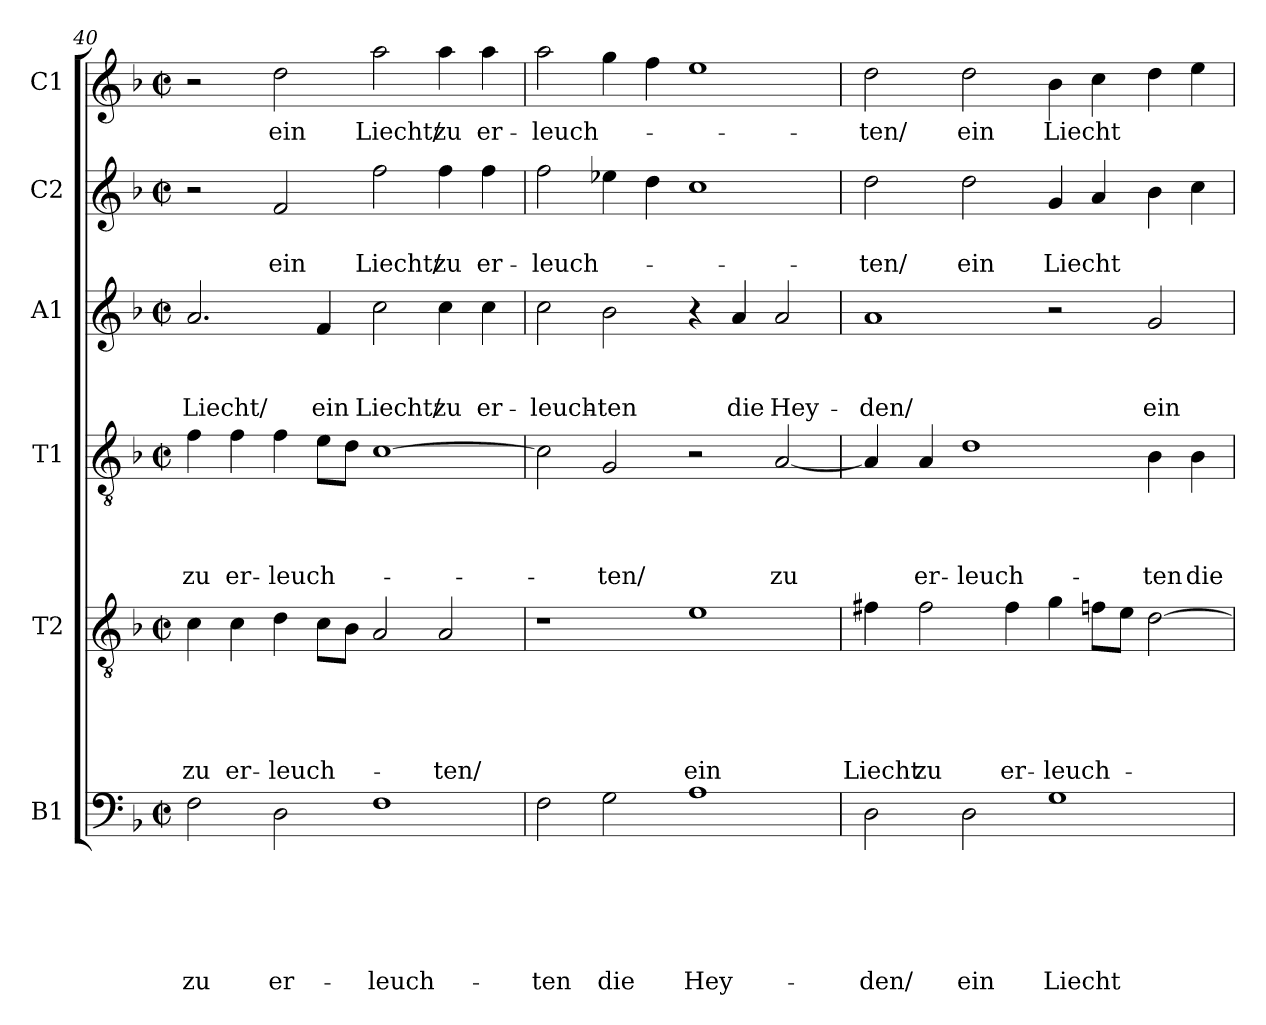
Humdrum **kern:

**kern	**text	**text	**text	**text	**text	**text	**kern	**text	**text	**text	**text	**text	**kern	**text	**text	**text	**text	**kern	**text	**text	**text	**kern	**text	**text	**kern	**text
*part6	*part6	*part6	*part6	*part6	*part6	*part6	*part5	*part5	*part5	*part5	*part5	*part5	*part4	*part4	*part4	*part4	*part4	*part3	*part3	*part3	*part3	*part2	*part2	*part2	*part1	*part1
*staff6	*staff6	*staff6	*staff6	*staff6	*staff6	*staff6	*staff5	*staff5	*staff5	*staff5	*staff5	*staff5	*staff4	*staff4	*staff4	*staff4	*staff4	*staff3	*staff3	*staff3	*staff3	*staff2	*staff2	*staff2	*staff1	*staff1
*I"B1	*	*	*	*	*	*	*I"T2	*	*	*	*	*	*I"T1	*	*	*	*	*I"A1	*	*	*	*I"C2	*	*	*I"C1	*
*clefF4	*	*	*	*	*	*	*clefGv2	*	*	*	*	*	*clefGv2	*	*	*	*	*clefG2	*	*	*	*clefG2	*	*	*clefG2	*
*k[b-]	*	*	*	*	*	*	*k[b-]	*	*	*	*	*	*k[b-]	*	*	*	*	*k[b-]	*	*	*	*k[b-]	*	*	*k[b-]	*
*F:	*	*	*	*	*	*	*F:	*	*	*	*	*	*F:	*	*	*	*	*F:	*	*	*	*F:	*	*	*F:	*
*M2/2	*	*	*	*	*	*	*M2/2	*	*	*	*	*	*M2/2	*	*	*	*	*M2/2	*	*	*	*M2/2	*	*	*M2/2	*
*met(c|)	*	*	*	*	*	*	*met(c|)	*	*	*	*	*	*met(c|)	*	*	*	*	*met(c|)	*	*	*	*met(c|)	*	*	*met(c|)	*
=40	=40	=40	=40	=40	=40	=40	=40	=40	=40	=40	=40	=40	=40	=40	=40	=40	=40	=40	=40	=40	=40	=40	=40	=40	=40	=40
!	!	!	!	!	!	!LO:LY:b	!	!	!	!	!	!LO:LY:b	!	!	!	!	!LO:LY:b	!	!	!	!LO:LY:b	!	!	!	!	!
2F\	.	.	.	.	.	zu	4c\	.	.	.	.	zu	4f\	.	.	.	zu	2.a/	.	.	Liecht/	2r	.	.	2r	.
!	!	!	!	!	!	!	!	!	!	!	!	!LO:LY:b	!	!	!	!	!LO:LY:b	!	!	!	!	!	!	!	!	!
.	.	.	.	.	.	.	4c\	.	.	.	.	er-	4f\	.	.	.	er-	.	.	.	.	.	.	.	.	.
!	!	!	!	!	!	!LO:LY:b	!	!	!	!	!	!LO:LY:b	!	!	!	!	!LO:LY:b	!	!	!	!	!	!	!LO:LY:b	!	!LO:LY:b
2D\	.	.	.	.	.	er-	4d\	.	.	.	.	-leuch-	4f\	.	.	.	-leuch-	.	.	.	.	2f/	.	ein	2dd\	ein
!	!	!	!	!	!	!	!	!	!	!	!	!	!	!	!	!	!	!	!	!	!LO:LY:b	!	!	!	!	!
.	.	.	.	.	.	.	8c\L	.	.	.	.	.	8e\L	.	.	.	.	4f/	.	.	ein	.	.	.	.	.
.	.	.	.	.	.	.	8B-\J	.	.	.	.	.	8d\J	.	.	.	.	.	.	.	.	.	.	.	.	.
!	!	!	!	!	!	!LO:LY:b	!	!	!	!	!	!	!	!	!	!	!	!	!	!	!LO:LY:b	!	!	!LO:LY:b	!	!LO:LY:b
1F	.	.	.	.	.	-leuch-	2A/	.	.	.	.	.	[1c	.	.	.	.	2cc\	.	.	Liecht/	2ff\	.	Liecht/	2aa\	Liecht/
!	!	!	!	!	!	!	!	!	!	!	!	!LO:LY:b	!	!	!	!	!	!	!	!	!LO:LY:b	!	!	!LO:LY:b	!	!LO:LY:b
.	.	.	.	.	.	.	2A/	.	.	.	.	-ten/	.	.	.	.	.	4cc\	.	.	zu	4ff\	.	zu	4aa\	zu
!	!	!	!	!	!	!	!	!	!	!	!	!	!	!	!	!	!	!	!	!	!LO:LY:b	!	!	!LO:LY:b	!	!LO:LY:b
.	.	.	.	.	.	.	.	.	.	.	.	.	.	.	.	.	.	4cc\	.	.	er-	4ff\	.	er-	4aa\	er-
!!LO:LB:g=z
=41	=41	=41	=41	=41	=41	=41	=41	=41	=41	=41	=41	=41	=41	=41	=41	=41	=41	=41	=41	=41	=41	=41	=41	=41	=41	=41
!	!	!	!	!	!	!LO:LY:b	!	!	!	!	!	!	!	!	!	!	!	!	!	!	!LO:LY:b	!	!	!LO:LY:b	!	!LO:LY:b
2F\	.	.	.	.	.	-ten	1r	.	.	.	.	.	2c\]	.	.	.	.	2cc\	.	.	-leuch-	2ff\	.	-leuch-	2aa\	-leuch-
!	!	!	!	!	!	!LO:LY:b	!	!	!	!	!	!	!	!	!	!	!LO:LY:b	!	!	!	!LO:LY:b	!	!	!	!	!
2G\	.	.	.	.	.	die	.	.	.	.	.	.	2G/	.	.	.	-ten/	2b-\	.	.	-ten	4ee-X\	.	.	4gg\	.
.	.	.	.	.	.	.	.	.	.	.	.	.	.	.	.	.	.	.	.	.	.	4dd\	.	.	4ff\	.
!	!	!	!	!	!	!LO:LY:b	!	!	!	!	!	!LO:LY:b	!	!	!	!	!	!	!	!	!	!	!	!	!	!
1A	.	.	.	.	.	Hey-	1e	.	.	.	.	ein	2r	.	.	.	.	4r	.	.	.	1cc	.	.	1ee	.
!	!	!	!	!	!	!	!	!	!	!	!	!	!	!	!	!	!	!	!	!	!LO:LY:b	!	!	!	!	!
.	.	.	.	.	.	.	.	.	.	.	.	.	.	.	.	.	.	4a/	.	.	die	.	.	.	.	.
!	!	!	!	!	!	!	!	!	!	!	!	!	!	!	!	!	!LO:LY:b	!	!	!	!LO:LY:b	!	!	!	!	!
.	.	.	.	.	.	.	.	.	.	.	.	.	[2A/	.	.	.	zu	2a/	.	.	Hey-	.	.	.	.	.
=42	=42	=42	=42	=42	=42	=42	=42	=42	=42	=42	=42	=42	=42	=42	=42	=42	=42	=42	=42	=42	=42	=42	=42	=42	=42	=42
!	!	!	!	!	!	!LO:LY:b	!	!	!	!	!	!LO:LY:b	!	!	!	!	!	!	!	!	!LO:LY:b	!	!	!LO:LY:b	!	!LO:LY:b
2D\	.	.	.	.	.	-den/	4f#X\	.	.	.	.	Liecht	4A/]	.	.	.	.	1a	.	.	-den/	2dd\	.	-ten/	2dd\	-ten/
!	!	!	!	!	!	!	!	!	!	!	!	!LO:LY:b	!	!	!	!	!LO:LY:b	!	!	!	!	!	!	!	!	!
.	.	.	.	.	.	.	2f#\	.	.	.	.	zu	4A/	.	.	.	er-	.	.	.	.	.	.	.	.	.
!	!	!	!	!	!	!LO:LY:b	!	!	!	!	!	!	!	!	!	!	!LO:LY:b	!	!	!	!	!	!	!LO:LY:b	!	!LO:LY:b
2D\	.	.	.	.	.	ein	.	.	.	.	.	.	1d	.	.	.	-leuch-	.	.	.	.	2dd\	.	ein	2dd\	ein
!	!	!	!	!	!	!	!	!	!	!	!	!LO:LY:b	!	!	!	!	!	!	!	!	!	!	!	!	!	!
.	.	.	.	.	.	.	4f#\	.	.	.	.	er-	.	.	.	.	.	.	.	.	.	.	.	.	.	.
!	!	!	!	!	!	!LO:LY:b	!	!	!	!	!	!LO:LY:b	!	!	!	!	!	!	!	!	!	!	!	!LO:LY:b	!	!LO:LY:b
1G	.	.	.	.	.	Liecht	4g\	.	.	.	.	-leuch-	.	.	.	.	.	2r	.	.	.	4g/	.	Liecht	4b-\	Liecht
.	.	.	.	.	.	.	8fn\L	.	.	.	.	.	.	.	.	.	.	.	.	.	.	4a/	.	.	4cc\	.
.	.	.	.	.	.	.	8e\J	.	.	.	.	.	.	.	.	.	.	.	.	.	.	.	.	.	.	.
!	!	!	!	!	!	!	!	!	!	!	!	!	!	!	!	!	!LO:LY:b	!	!	!	!LO:LY:b	!	!	!	!	!
.	.	.	.	.	.	.	[2d\	.	.	.	.	.	4B-\	.	.	.	-ten	2g/	.	.	ein	4b-\	.	.	4dd\	.
!	!	!	!	!	!	!	!	!	!	!	!	!	!	!	!	!	!LO:LY:b	!	!	!	!	!	!	!	!	!
.	.	.	.	.	.	.	.	.	.	.	.	.	4B-\	.	.	.	die	.	.	.	.	4cc\	.	.	4ee\	.
=	=	=	=	=	=	=	=	=	=	=	=	=	=	=	=	=	=	=	=	=	=	=	=	=	=	=
*-	*-	*-	*-	*-	*-	*-	*-	*-	*-	*-	*-	*-	*-	*-	*-	*-	*-	*-	*-	*-	*-	*-	*-	*-	*-	*-
